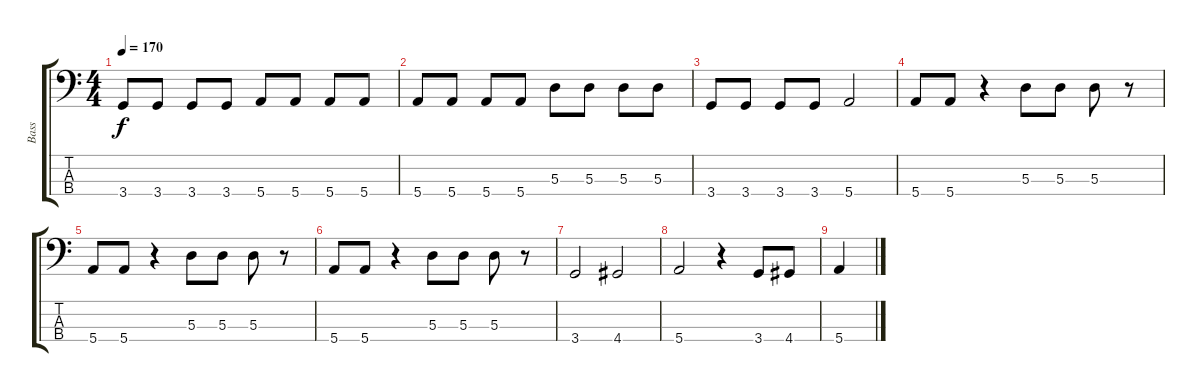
\track ("Bass" "Bass") {instrument electricbassfinger}
\staff {score tabs}
\tuning (G2 D2 A1 E1) {hide}
\ts (4 4)
\tempo 170
\clef f4
\ks c
3.4.8{dy f} 3.4.8 3.4.8 3.4.8 5.4.8 5.4.8 5.4.8 5.4.8 |
5.4.8 5.4.8 5.4.8 5.4.8 5.3.8 5.3.8 5.3.8 5.3.8 |
3.4.8 3.4.8 3.4.8 3.4.8 5.4.2 |
5.4.8 5.4.8 r.4 5.3.8 5.3.8 5.3.8 r.8 |
5.4.8 5.4.8 r.4 5.3.8 5.3.8 5.3.8 r.8 |
5.4.8 5.4.8 r.4 5.3.8 5.3.8 5.3.8 r.8 |
3.4.2 4.4.2 |
5.4.2 r.4 3.4.8 4.4.8 |
5.4.4
